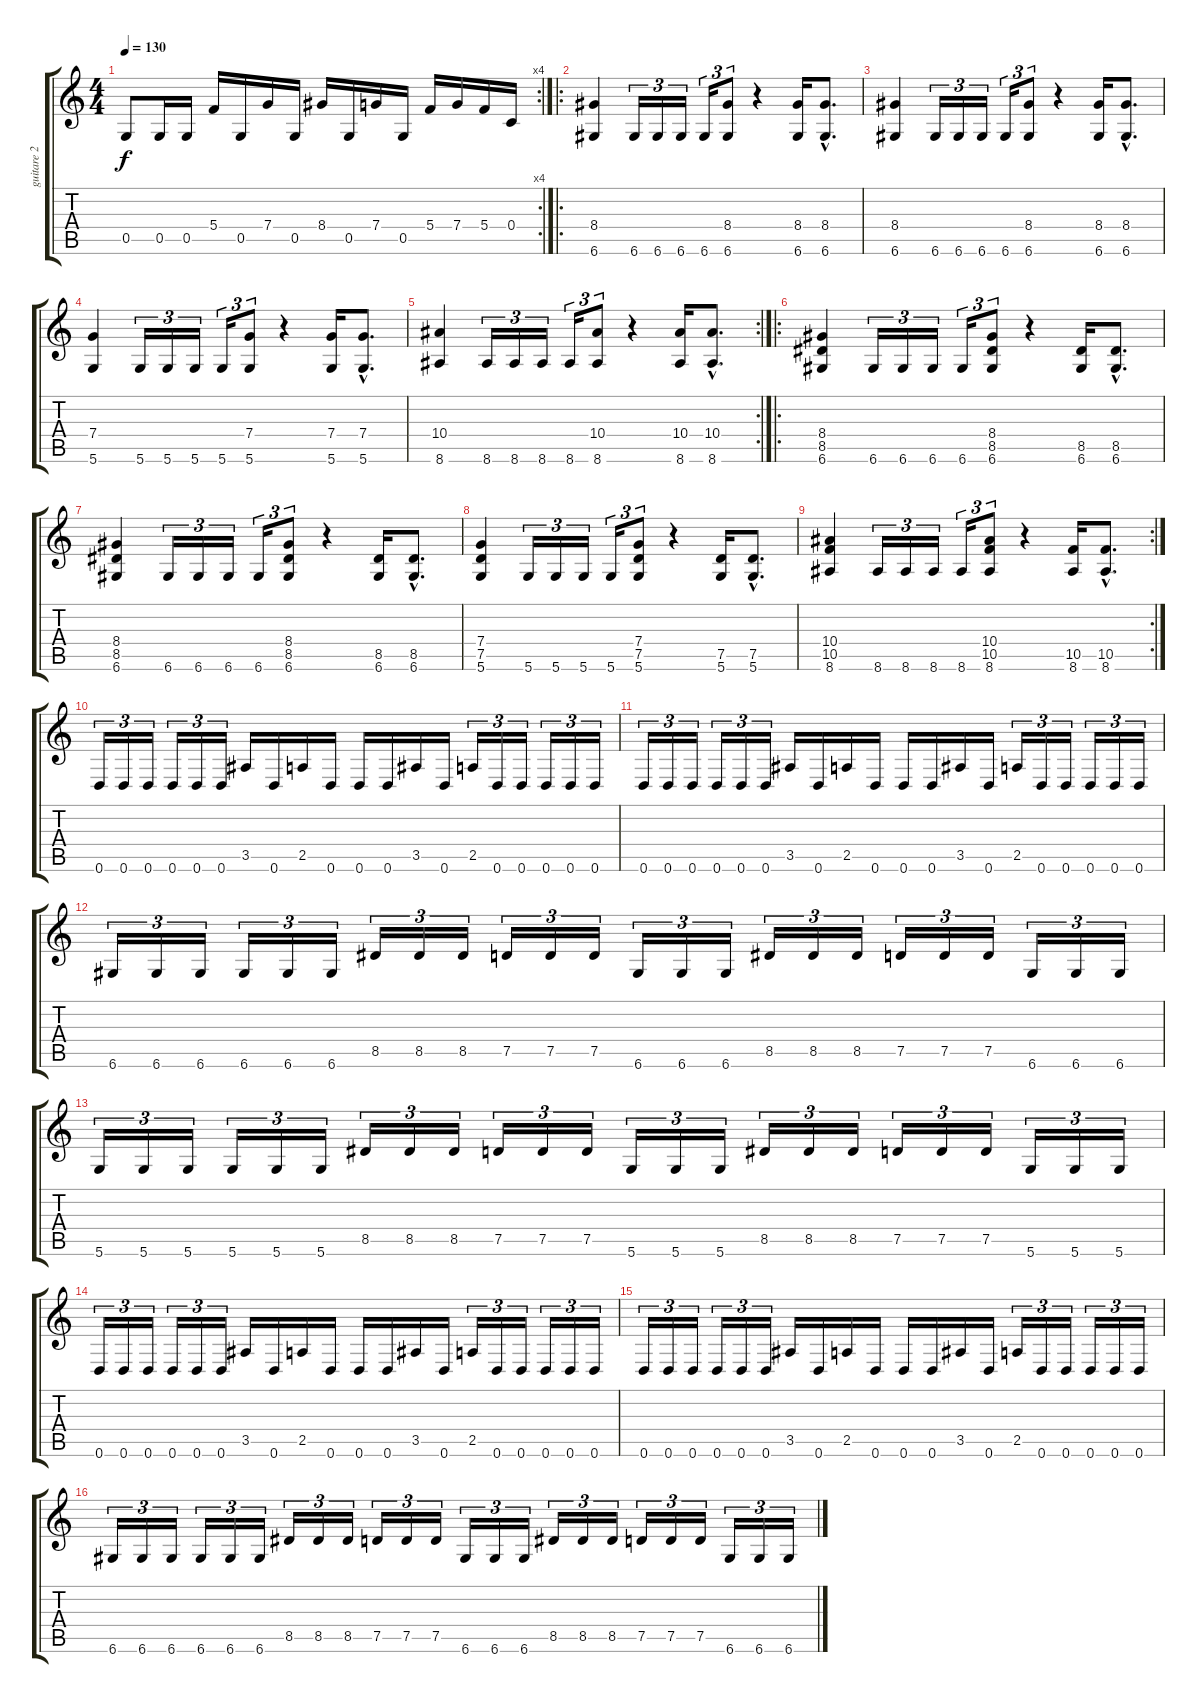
\track ("guitare 2" "guitare 2") {instrument distortionguitar}
\staff {score tabs}
\tuning (D4 A3 F3 C3 G2 D2) {hide}
\rc 4
\ts (4 4)
\tempo 130
\clef g2
\ks c
0.5.8{dy f} 0.5.16 0.5.16 5.4.16 0.5.16 7.4.16 0.5.16 8.4.16 0.5.16 7.4.16 0.5.16 5.4.16 7.4.16 5.4.16 0.4.16 |
\ro
(8.4 6.6).4 6.6.16{tu (3 2)} 6.6.16{tu (3 2)} 6.6.16{tu (3 2)} 6.6.16{tu (3 2)} (8.4 6.6).8{tu (3 2)} r.4 (8.4 6.6).16 (8.4{hac} 6.6{hac}).8{d} |
(8.4 6.6).4 6.6.16{tu (3 2)} 6.6.16{tu (3 2)} 6.6.16{tu (3 2)} 6.6.16{tu (3 2)} (8.4 6.6).8{tu (3 2)} r.4 (8.4 6.6).16 (8.4{hac} 6.6{hac}).8{d} |
(7.4 5.6).4 5.6.16{tu (3 2)} 5.6.16{tu (3 2)} 5.6.16{tu (3 2)} 5.6.16{tu (3 2)} (7.4 5.6).8{tu (3 2)} r.4 (7.4 5.6).16 (7.4{hac} 5.6{hac}).8{d} |
\rc 2
(10.4 8.6).4 8.6.16{tu (3 2)} 8.6.16{tu (3 2)} 8.6.16{tu (3 2)} 8.6.16{tu (3 2)} (10.4 8.6).8{tu (3 2)} r.4 (10.4 8.6).16 (10.4{hac} 8.6{hac}).8{d} |
\ro
(8.4 8.5 6.6).4 6.6.16{tu (3 2)} 6.6.16{tu (3 2)} 6.6.16{tu (3 2)} 6.6.16{tu (3 2)} (8.4 8.5 6.6).8{tu (3 2)} r.4 (8.5 6.6).16 (8.5{hac} 6.6{hac}).8{d} |
(8.4 8.5 6.6).4 6.6.16{tu (3 2)} 6.6.16{tu (3 2)} 6.6.16{tu (3 2)} 6.6.16{tu (3 2)} (8.4 8.5 6.6).8{tu (3 2)} r.4 (8.5 6.6).16 (8.5{hac} 6.6{hac}).8{d} |
(7.4 7.5 5.6).4 5.6.16{tu (3 2)} 5.6.16{tu (3 2)} 5.6.16{tu (3 2)} 5.6.16{tu (3 2)} (7.4 7.5 5.6).8{tu (3 2)} r.4 (7.5 5.6).16 (7.5{hac} 5.6{hac}).8{d} |
\rc 2
(10.4 10.5 8.6).4 8.6.16{tu (3 2)} 8.6.16{tu (3 2)} 8.6.16{tu (3 2)} 8.6.16{tu (3 2)} (10.4 10.5 8.6).8{tu (3 2)} r.4 (10.5 8.6).16 (10.5{hac} 8.6{hac}).8{d} |
0.6.16{tu (3 2)} 0.6.16{tu (3 2)} 0.6.16{tu (3 2)} 0.6.16{tu (3 2)} 0.6.16{tu (3 2)} 0.6.16{tu (3 2)} 3.5.16 0.6.16 2.5.16 0.6.16 0.6.16 0.6.16 3.5.16 0.6.16 2.5.16{tu (3 2)} 0.6.16{tu (3 2)} 0.6.16{tu (3 2)} 0.6.16{tu (3 2)} 0.6.16{tu (3 2)} 0.6.16{tu (3 2)} |
0.6.16{tu (3 2)} 0.6.16{tu (3 2)} 0.6.16{tu (3 2)} 0.6.16{tu (3 2)} 0.6.16{tu (3 2)} 0.6.16{tu (3 2)} 3.5.16 0.6.16 2.5.16 0.6.16 0.6.16 0.6.16 3.5.16 0.6.16 2.5.16{tu (3 2)} 0.6.16{tu (3 2)} 0.6.16{tu (3 2)} 0.6.16{tu (3 2)} 0.6.16{tu (3 2)} 0.6.16{tu (3 2)} |
6.6.16{tu (3 2)} 6.6.16{tu (3 2)} 6.6.16{tu (3 2)} 6.6.16{tu (3 2)} 6.6.16{tu (3 2)} 6.6.16{tu (3 2)} 8.5.16{tu (3 2)} 8.5.16{tu (3 2)} 8.5.16{tu (3 2)} 7.5.16{tu (3 2)} 7.5.16{tu (3 2)} 7.5.16{tu (3 2)} 6.6.16{tu (3 2)} 6.6.16{tu (3 2)} 6.6.16{tu (3 2)} 8.5.16{tu (3 2)} 8.5.16{tu (3 2)} 8.5.16{tu (3 2)} 7.5.16{tu (3 2)} 7.5.16{tu (3 2)} 7.5.16{tu (3 2)} 6.6.16{tu (3 2)} 6.6.16{tu (3 2)} 6.6.16{tu (3 2)} |
5.6.16{tu (3 2)} 5.6.16{tu (3 2)} 5.6.16{tu (3 2)} 5.6.16{tu (3 2)} 5.6.16{tu (3 2)} 5.6.16{tu (3 2)} 8.5.16{tu (3 2)} 8.5.16{tu (3 2)} 8.5.16{tu (3 2)} 7.5.16{tu (3 2)} 7.5.16{tu (3 2)} 7.5.16{tu (3 2)} 5.6.16{tu (3 2)} 5.6.16{tu (3 2)} 5.6.16{tu (3 2)} 8.5.16{tu (3 2)} 8.5.16{tu (3 2)} 8.5.16{tu (3 2)} 7.5.16{tu (3 2)} 7.5.16{tu (3 2)} 7.5.16{tu (3 2)} 5.6.16{tu (3 2)} 5.6.16{tu (3 2)} 5.6.16{tu (3 2)} |
0.6.16{tu (3 2)} 0.6.16{tu (3 2)} 0.6.16{tu (3 2)} 0.6.16{tu (3 2)} 0.6.16{tu (3 2)} 0.6.16{tu (3 2)} 3.5.16 0.6.16 2.5.16 0.6.16 0.6.16 0.6.16 3.5.16 0.6.16 2.5.16{tu (3 2)} 0.6.16{tu (3 2)} 0.6.16{tu (3 2)} 0.6.16{tu (3 2)} 0.6.16{tu (3 2)} 0.6.16{tu (3 2)} |
0.6.16{tu (3 2)} 0.6.16{tu (3 2)} 0.6.16{tu (3 2)} 0.6.16{tu (3 2)} 0.6.16{tu (3 2)} 0.6.16{tu (3 2)} 3.5.16 0.6.16 2.5.16 0.6.16 0.6.16 0.6.16 3.5.16 0.6.16 2.5.16{tu (3 2)} 0.6.16{tu (3 2)} 0.6.16{tu (3 2)} 0.6.16{tu (3 2)} 0.6.16{tu (3 2)} 0.6.16{tu (3 2)} |
6.6.16{tu (3 2)} 6.6.16{tu (3 2)} 6.6.16{tu (3 2)} 6.6.16{tu (3 2)} 6.6.16{tu (3 2)} 6.6.16{tu (3 2)} 8.5.16{tu (3 2)} 8.5.16{tu (3 2)} 8.5.16{tu (3 2)} 7.5.16{tu (3 2)} 7.5.16{tu (3 2)} 7.5.16{tu (3 2)} 6.6.16{tu (3 2)} 6.6.16{tu (3 2)} 6.6.16{tu (3 2)} 8.5.16{tu (3 2)} 8.5.16{tu (3 2)} 8.5.16{tu (3 2)} 7.5.16{tu (3 2)} 7.5.16{tu (3 2)} 7.5.16{tu (3 2)} 6.6.16{tu (3 2)} 6.6.16{tu (3 2)} 6.6.16{tu (3 2)}
